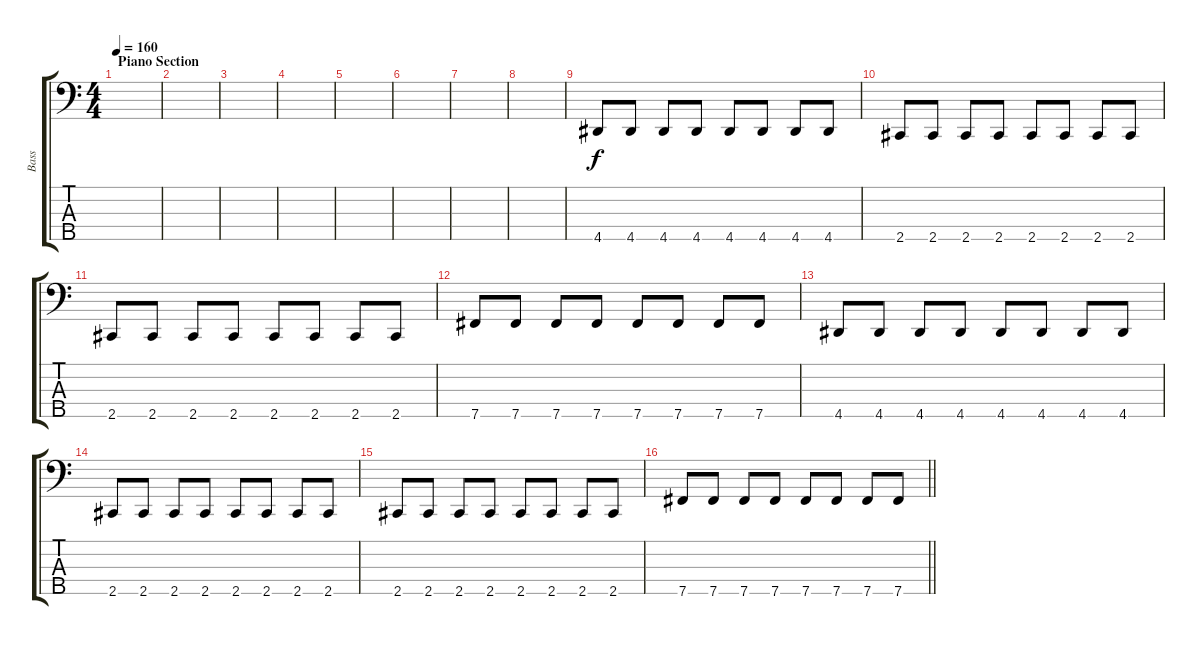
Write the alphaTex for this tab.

\track ("Bass " "Bass ") {instrument electricbasspick}
\staff {score tabs}
\tuning (G2 D2 A1 E1 B0) {hide}
\ts (4 4)
\section ("" "Piano Section")
\tempo 160
\clef f4
\ks c
|
|
|
|
|
|
|
|
4.5.8 4.5.8 4.5.8 4.5.8 4.5.8 4.5.8 4.5.8 4.5.8 |
2.5.8 2.5.8 2.5.8 2.5.8 2.5.8 2.5.8 2.5.8 2.5.8 |
2.5.8 2.5.8 2.5.8 2.5.8 2.5.8 2.5.8 2.5.8 2.5.8 |
7.5.8 7.5.8 7.5.8 7.5.8 7.5.8 7.5.8 7.5.8 7.5.8 |
4.5.8 4.5.8 4.5.8 4.5.8 4.5.8 4.5.8 4.5.8 4.5.8 |
2.5.8 2.5.8 2.5.8 2.5.8 2.5.8 2.5.8 2.5.8 2.5.8 |
2.5.8 2.5.8 2.5.8 2.5.8 2.5.8 2.5.8 2.5.8 2.5.8 |
\barLineRight lightlight
7.5.8 7.5.8 7.5.8 7.5.8 7.5.8 7.5.8 7.5.8 7.5.8
